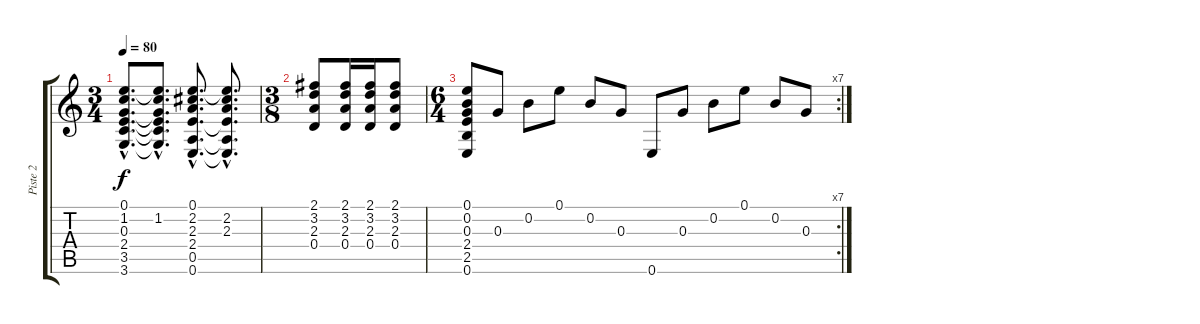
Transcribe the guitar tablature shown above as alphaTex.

\track ("Piste 2" "Piste 2") {instrument acousticguitarsteel}
\staff {score tabs}
\tuning (E4 B3 G3 D3 A2 E2) {hide}
\ts (3 4)
\tempo 80
\clef g2
\ks c
(0.1{hac} 1.2{hac} 0.3{hac} 2.4{hac} 3.5{hac} 3.6{hac}).8{d dy f} (0.1{hac t} 1.2{hac} 0.3{hac t} 2.4{hac t} 3.5{hac t} 3.6{hac t}).8{d} (0.1{hac} 2.2{hac} 2.3{hac} 2.4{hac} 0.5{hac} 0.6{hac}).8{d} (0.1{hac t} 2.2{hac} 2.3{hac} 2.4{hac t} 0.5{hac t} 0.6{hac t}).8{d} |
\ts (3 8)
(2.1 3.2 2.3 0.4).8 (2.1 3.2 2.3 0.4).16 (2.1 3.2 2.3 0.4).16 (2.1 3.2 2.3 0.4).8 |
\rc 7
\ts (6 4)
(0.1 0.2 0.3 2.4 2.5 0.6).8 0.3.8 0.2.8 0.1.8 0.2.8 0.3.8 0.6.8 0.3.8 0.2.8 0.1.8 0.2.8 0.3.8
